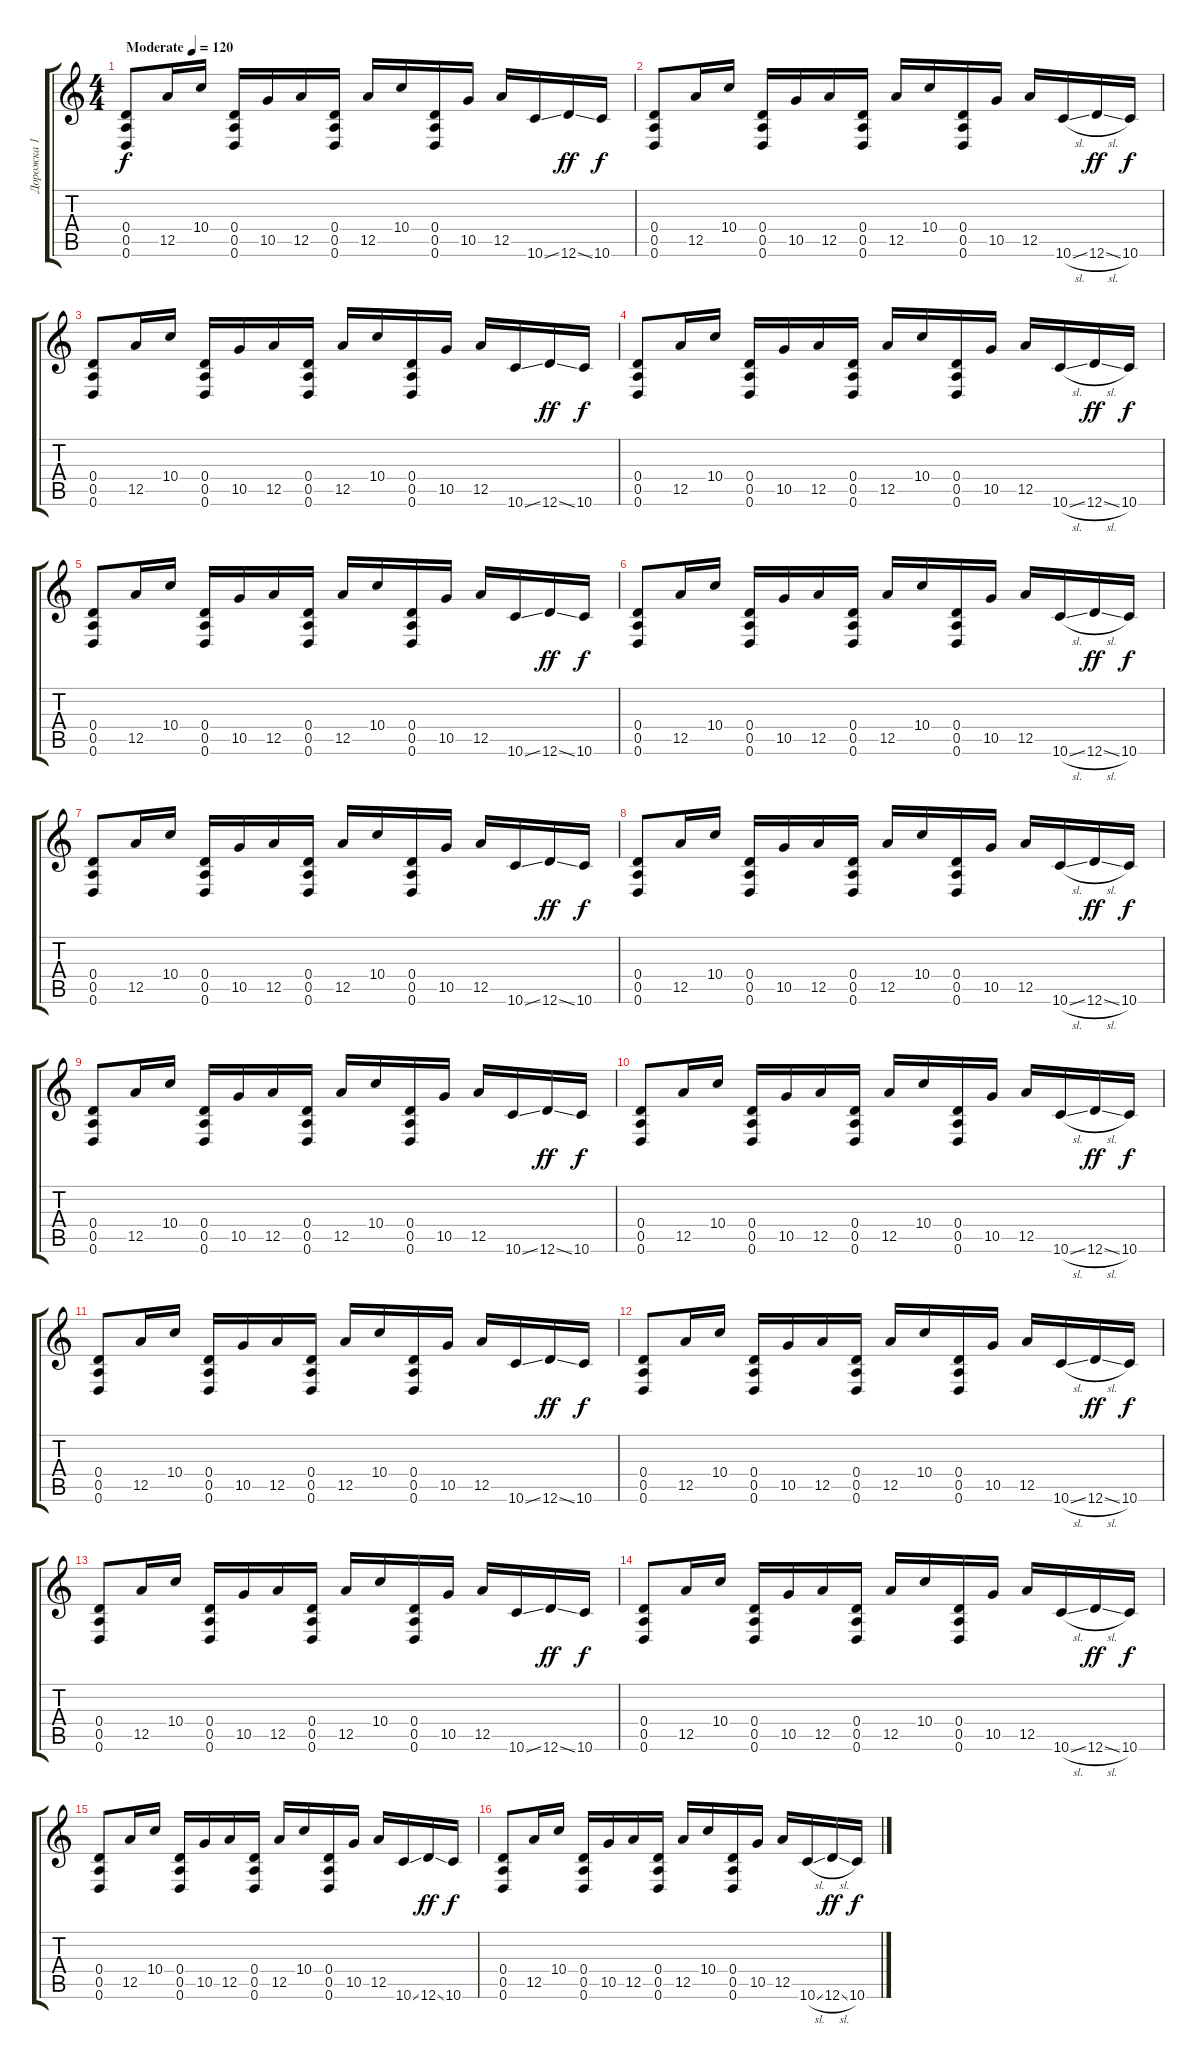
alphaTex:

\track ("Дорожка 1" "Дорожка 1") {instrument distortionguitar}
\staff {score tabs}
\tuning (E4 B3 G3 D3 A2 D2) {hide}
\ts (4 4)
\tempo (120 "Moderate")
\clef g2
\ks c
(0.4 0.5 0.6).8{dy f instrument distortionguitar} 12.5.16 10.4.16 (0.4 0.5 0.6).16 10.5.16 12.5.16 (0.4 0.5 0.6).16 12.5.16 10.4.16 (0.4 0.5 0.6).16 10.5.16 12.5.16 10.6{ss}.16 12.6{ss}.16{dy ff} 10.6.16{dy f} |
(0.4 0.5 0.6).8 12.5.16 10.4.16 (0.4 0.5 0.6).16 10.5.16 12.5.16 (0.4 0.5 0.6).16 12.5.16 10.4.16 (0.4 0.5 0.6).16 10.5.16 12.5.16 10.6{sl}.16 12.6{sl}.16{dy ff} 10.6.16{dy f} |
(0.4 0.5 0.6).8 12.5.16 10.4.16 (0.4 0.5 0.6).16 10.5.16 12.5.16 (0.4 0.5 0.6).16 12.5.16 10.4.16 (0.4 0.5 0.6).16 10.5.16 12.5.16 10.6{ss}.16 12.6{ss}.16{dy ff} 10.6.16{dy f} |
(0.4 0.5 0.6).8 12.5.16 10.4.16 (0.4 0.5 0.6).16 10.5.16 12.5.16 (0.4 0.5 0.6).16 12.5.16 10.4.16 (0.4 0.5 0.6).16 10.5.16 12.5.16 10.6{sl}.16 12.6{sl}.16{dy ff} 10.6.16{dy f} |
(0.4 0.5 0.6).8 12.5.16 10.4.16 (0.4 0.5 0.6).16 10.5.16 12.5.16 (0.4 0.5 0.6).16 12.5.16 10.4.16 (0.4 0.5 0.6).16 10.5.16 12.5.16 10.6{ss}.16 12.6{ss}.16{dy ff} 10.6.16{dy f} |
(0.4 0.5 0.6).8 12.5.16 10.4.16 (0.4 0.5 0.6).16 10.5.16 12.5.16 (0.4 0.5 0.6).16 12.5.16 10.4.16 (0.4 0.5 0.6).16 10.5.16 12.5.16 10.6{sl}.16 12.6{sl}.16{dy ff} 10.6.16{dy f} |
(0.4 0.5 0.6).8 12.5.16 10.4.16 (0.4 0.5 0.6).16 10.5.16 12.5.16 (0.4 0.5 0.6).16 12.5.16 10.4.16 (0.4 0.5 0.6).16 10.5.16 12.5.16 10.6{ss}.16 12.6{ss}.16{dy ff} 10.6.16{dy f} |
(0.4 0.5 0.6).8 12.5.16 10.4.16 (0.4 0.5 0.6).16 10.5.16 12.5.16 (0.4 0.5 0.6).16 12.5.16 10.4.16 (0.4 0.5 0.6).16 10.5.16 12.5.16 10.6{sl}.16 12.6{sl}.16{dy ff} 10.6.16{dy f} |
(0.4 0.5 0.6).8 12.5.16 10.4.16 (0.4 0.5 0.6).16 10.5.16 12.5.16 (0.4 0.5 0.6).16 12.5.16 10.4.16 (0.4 0.5 0.6).16 10.5.16 12.5.16 10.6{ss}.16 12.6{ss}.16{dy ff} 10.6.16{dy f} |
(0.4 0.5 0.6).8 12.5.16 10.4.16 (0.4 0.5 0.6).16 10.5.16 12.5.16 (0.4 0.5 0.6).16 12.5.16 10.4.16 (0.4 0.5 0.6).16 10.5.16 12.5.16 10.6{sl}.16 12.6{sl}.16{dy ff} 10.6.16{dy f} |
(0.4 0.5 0.6).8 12.5.16 10.4.16 (0.4 0.5 0.6).16 10.5.16 12.5.16 (0.4 0.5 0.6).16 12.5.16 10.4.16 (0.4 0.5 0.6).16 10.5.16 12.5.16 10.6{ss}.16 12.6{ss}.16{dy ff} 10.6.16{dy f} |
(0.4 0.5 0.6).8 12.5.16 10.4.16 (0.4 0.5 0.6).16 10.5.16 12.5.16 (0.4 0.5 0.6).16 12.5.16 10.4.16 (0.4 0.5 0.6).16 10.5.16 12.5.16 10.6{sl}.16 12.6{sl}.16{dy ff} 10.6.16{dy f} |
(0.4 0.5 0.6).8{volume 0} 12.5.16 10.4.16 (0.4 0.5 0.6).16 10.5.16 12.5.16 (0.4 0.5 0.6).16 12.5.16 10.4.16 (0.4 0.5 0.6).16 10.5.16 12.5.16 10.6{ss}.16 12.6{ss}.16{dy ff} 10.6.16{dy f} |
(0.4 0.5 0.6).8 12.5.16 10.4.16 (0.4 0.5 0.6).16 10.5.16 12.5.16 (0.4 0.5 0.6).16 12.5.16 10.4.16 (0.4 0.5 0.6).16 10.5.16 12.5.16 10.6{sl}.16 12.6{sl}.16{dy ff} 10.6.16{dy f} |
(0.4 0.5 0.6).8 12.5.16 10.4.16 (0.4 0.5 0.6).16 10.5.16 12.5.16 (0.4 0.5 0.6).16 12.5.16 10.4.16 (0.4 0.5 0.6).16 10.5.16 12.5.16 10.6{ss}.16 12.6{ss}.16{dy ff} 10.6.16{dy f} |
(0.4 0.5 0.6).8 12.5.16 10.4.16 (0.4 0.5 0.6).16 10.5.16 12.5.16 (0.4 0.5 0.6).16 12.5.16 10.4.16 (0.4 0.5 0.6).16 10.5.16 12.5.16 10.6{sl}.16 12.6{sl}.16{dy ff} 10.6.16{dy f}
